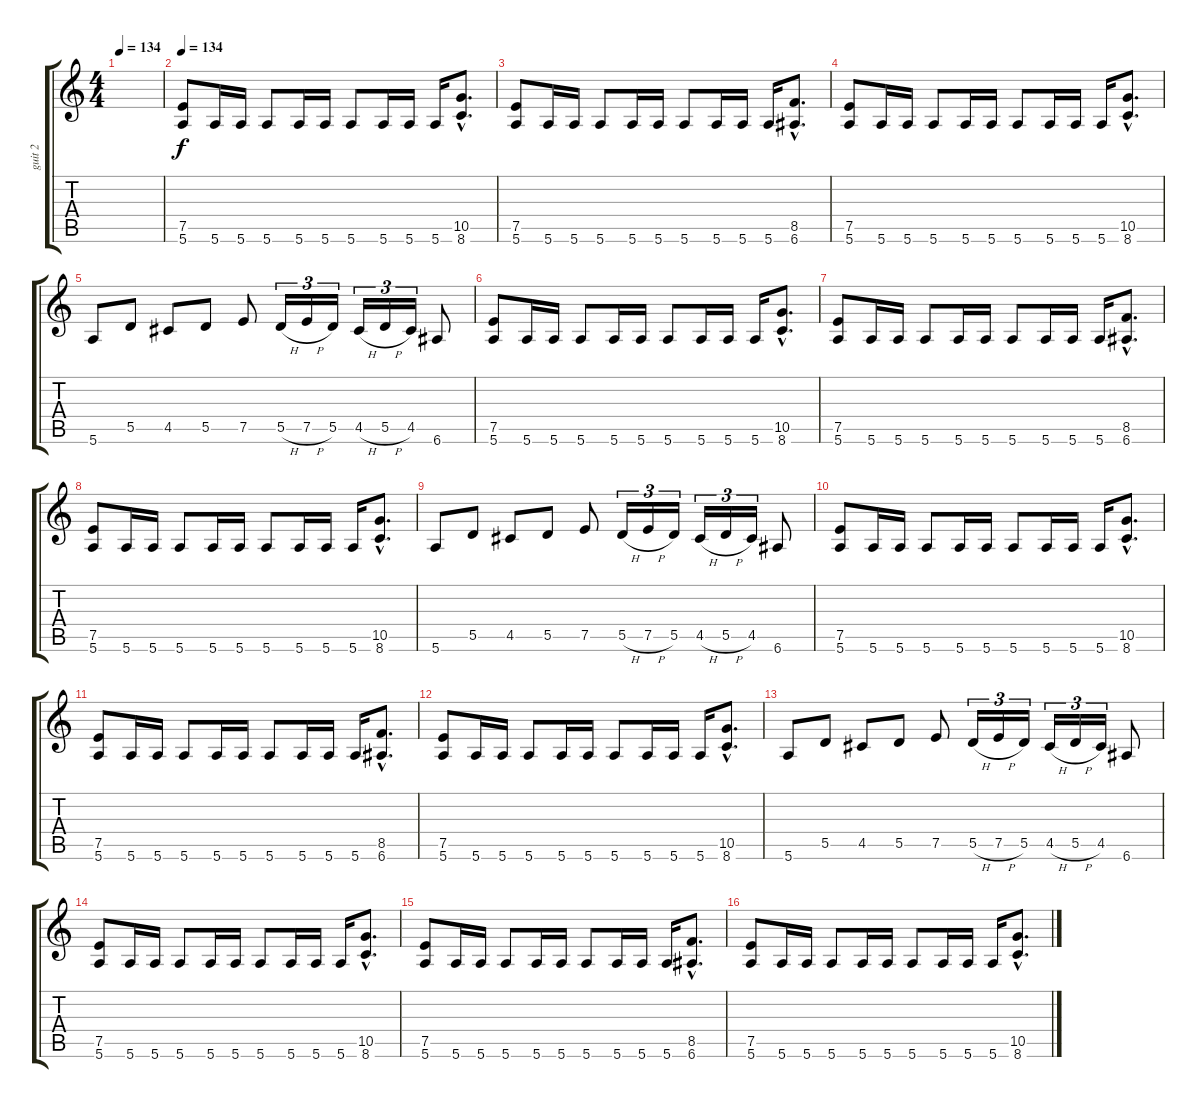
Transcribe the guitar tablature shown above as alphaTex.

\track ("guit 2" "guit 2") {instrument distortionguitar}
\staff {score tabs}
\tuning (E4 B3 G3 D3 A2 E2) {hide}
\ts (4 4)
\tempo 134
\clef g2
\ks c
|
\tempo 134
(7.5 5.6).8 5.6.16 5.6.16 5.6.8 5.6.16 5.6.16 5.6.8 5.6.16 5.6.16 5.6.16 (10.5{hac} 8.6{hac}).8{d} |
(7.5 5.6).8 5.6.16 5.6.16 5.6.8 5.6.16 5.6.16 5.6.8 5.6.16 5.6.16 5.6.16 (8.5{hac} 6.6{hac}).8{d} |
(7.5 5.6).8 5.6.16 5.6.16 5.6.8 5.6.16 5.6.16 5.6.8 5.6.16 5.6.16 5.6.16 (10.5{hac} 8.6{hac}).8{d} |
5.6.8 5.5.8 4.5.8 5.5.8 7.5.8 5.5{h}.16{tu (3 2)} 7.5{h}.16{tu (3 2)} 5.5.16{tu (3 2)} 4.5{h}.16{tu (3 2)} 5.5{h}.16{tu (3 2)} 4.5.16{tu (3 2)} 6.6.8 |
(7.5 5.6).8 5.6.16 5.6.16 5.6.8 5.6.16 5.6.16 5.6.8 5.6.16 5.6.16 5.6.16 (10.5{hac} 8.6{hac}).8{d} |
(7.5 5.6).8 5.6.16 5.6.16 5.6.8 5.6.16 5.6.16 5.6.8 5.6.16 5.6.16 5.6.16 (8.5{hac} 6.6{hac}).8{d} |
(7.5 5.6).8 5.6.16 5.6.16 5.6.8 5.6.16 5.6.16 5.6.8 5.6.16 5.6.16 5.6.16 (10.5{hac} 8.6{hac}).8{d} |
5.6.8 5.5.8 4.5.8 5.5.8 7.5.8 5.5{h}.16{tu (3 2)} 7.5{h}.16{tu (3 2)} 5.5.16{tu (3 2)} 4.5{h}.16{tu (3 2)} 5.5{h}.16{tu (3 2)} 4.5.16{tu (3 2)} 6.6.8 |
(7.5 5.6).8 5.6.16 5.6.16 5.6.8 5.6.16 5.6.16 5.6.8 5.6.16 5.6.16 5.6.16 (10.5{hac} 8.6{hac}).8{d} |
(7.5 5.6).8 5.6.16 5.6.16 5.6.8 5.6.16 5.6.16 5.6.8 5.6.16 5.6.16 5.6.16 (8.5{hac} 6.6{hac}).8{d} |
(7.5 5.6).8 5.6.16 5.6.16 5.6.8 5.6.16 5.6.16 5.6.8 5.6.16 5.6.16 5.6.16 (10.5{hac} 8.6{hac}).8{d} |
5.6.8 5.5.8 4.5.8 5.5.8 7.5.8 5.5{h}.16{tu (3 2)} 7.5{h}.16{tu (3 2)} 5.5.16{tu (3 2)} 4.5{h}.16{tu (3 2)} 5.5{h}.16{tu (3 2)} 4.5.16{tu (3 2)} 6.6.8 |
(7.5 5.6).8 5.6.16 5.6.16 5.6.8 5.6.16 5.6.16 5.6.8 5.6.16 5.6.16 5.6.16 (10.5{hac} 8.6{hac}).8{d} |
(7.5 5.6).8 5.6.16 5.6.16 5.6.8 5.6.16 5.6.16 5.6.8 5.6.16 5.6.16 5.6.16 (8.5{hac} 6.6{hac}).8{d} |
(7.5 5.6).8 5.6.16 5.6.16 5.6.8 5.6.16 5.6.16 5.6.8 5.6.16 5.6.16 5.6.16 (10.5{hac} 8.6{hac}).8{d}
